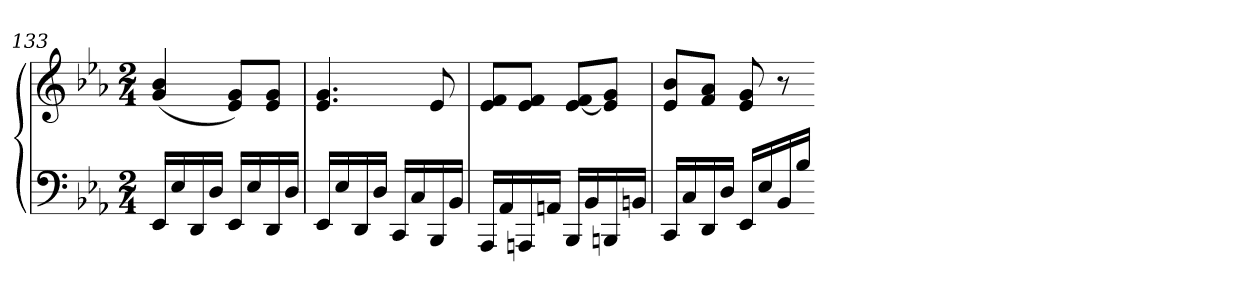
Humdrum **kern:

**kern	**kern
*part1	*part1
*staff2	*staff1
*clefF4	*clefG2
*k[b-e-a-]	*k[b-e-a-]
*E-:	*E-:
*M2/4	*M2/4
=133	=133
16EE-LL	(4g 4b-
16E-	.
16DD	.
16DJJ	.
16EE-LL	8e- 8gL)
16E-	.
16DD	8e- 8gJ
16DJJ	.
=134	=134
16EE-LL	4.e- 4.g
16E-	.
16DD	.
16DJJ	.
16CCLL	.
16C	.
16BBB-	8e-
16BB-JJ	.
=135	=135
16AAA-LL	8e- 8fL
16AA-	.
16AAAn	8e- 8fJ
16AAnJJ	.
16BBB-LL	[8e- 8fL
16BB-	.
16BBBn	8e-] 8gJ
16BBnJJ	.
=136	=136
16CCLL	8e- 8b-L
16C	.
16DD	8f 8a-J
16DJJ	.
16EE-LL	8e- 8g
16E-	.
16BB-	8r
16B-JJ	.
=-	=-
*-	*-
